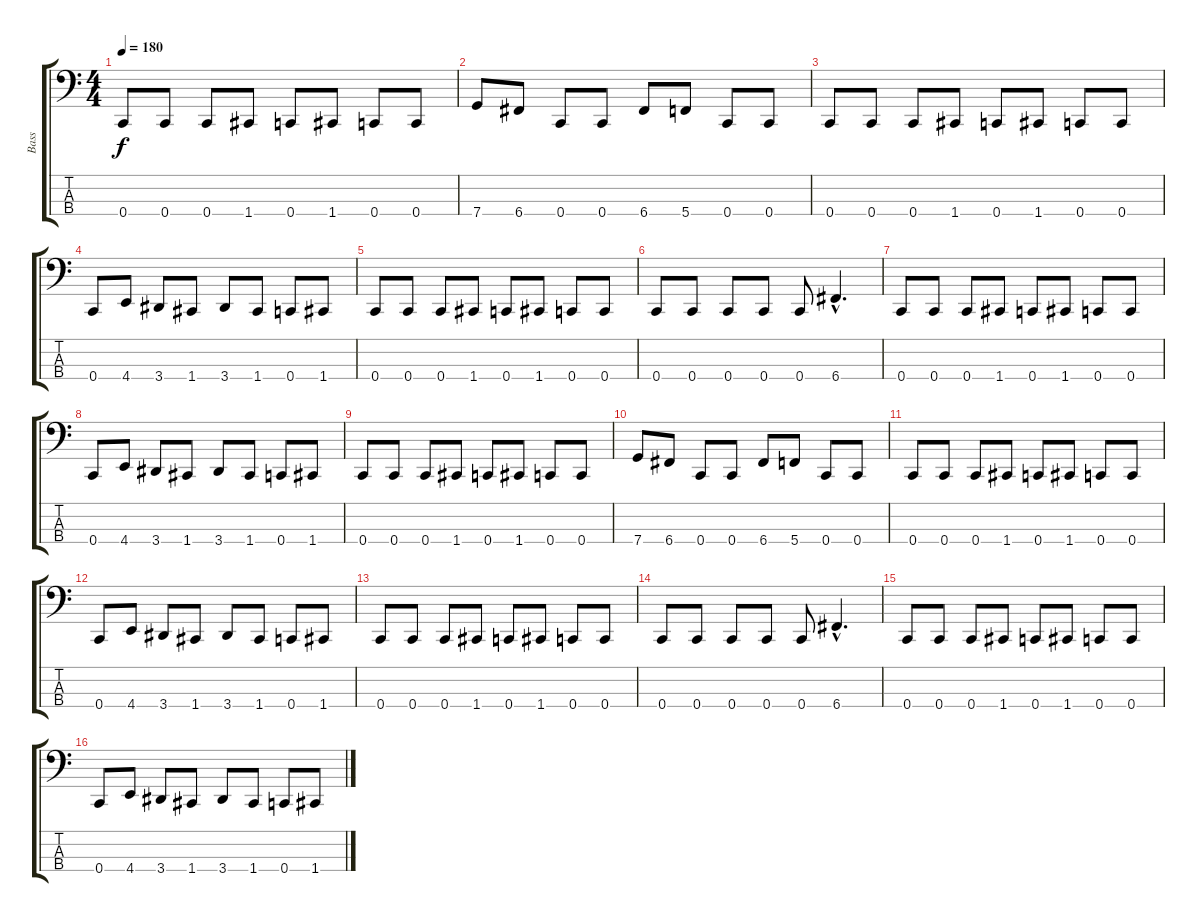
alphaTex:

\track ("Bass" "Bass") {instrument electricbasspick}
\staff {score tabs}
\tuning (F2 C2 G1 C1) {hide}
\ts (4 4)
\tempo 180
\clef f4
\ks c
0.4.8{dy f} 0.4.8 0.4.8 1.4.8 0.4.8 1.4.8 0.4.8 0.4.8 |
7.4.8 6.4.8 0.4.8 0.4.8 6.4.8 5.4.8 0.4.8 0.4.8 |
0.4.8 0.4.8 0.4.8 1.4.8 0.4.8 1.4.8 0.4.8 0.4.8 |
0.4.8 4.4.8 3.4.8 1.4.8 3.4.8 1.4.8 0.4.8 1.4.8 |
0.4.8 0.4.8 0.4.8 1.4.8 0.4.8 1.4.8 0.4.8 0.4.8 |
0.4.8 0.4.8 0.4.8 0.4.8 0.4.8 6.4{hac}.4{d} |
0.4.8 0.4.8 0.4.8 1.4.8 0.4.8 1.4.8 0.4.8 0.4.8 |
0.4.8 4.4.8 3.4.8 1.4.8 3.4.8 1.4.8 0.4.8 1.4.8 |
0.4.8 0.4.8 0.4.8 1.4.8 0.4.8 1.4.8 0.4.8 0.4.8 |
7.4.8 6.4.8 0.4.8 0.4.8 6.4.8 5.4.8 0.4.8 0.4.8 |
0.4.8 0.4.8 0.4.8 1.4.8 0.4.8 1.4.8 0.4.8 0.4.8 |
0.4.8 4.4.8 3.4.8 1.4.8 3.4.8 1.4.8 0.4.8 1.4.8 |
0.4.8 0.4.8 0.4.8 1.4.8 0.4.8 1.4.8 0.4.8 0.4.8 |
0.4.8 0.4.8 0.4.8 0.4.8 0.4.8 6.4{hac}.4{d} |
0.4.8 0.4.8 0.4.8 1.4.8 0.4.8 1.4.8 0.4.8 0.4.8 |
0.4.8 4.4.8 3.4.8 1.4.8 3.4.8 1.4.8 0.4.8 1.4.8
